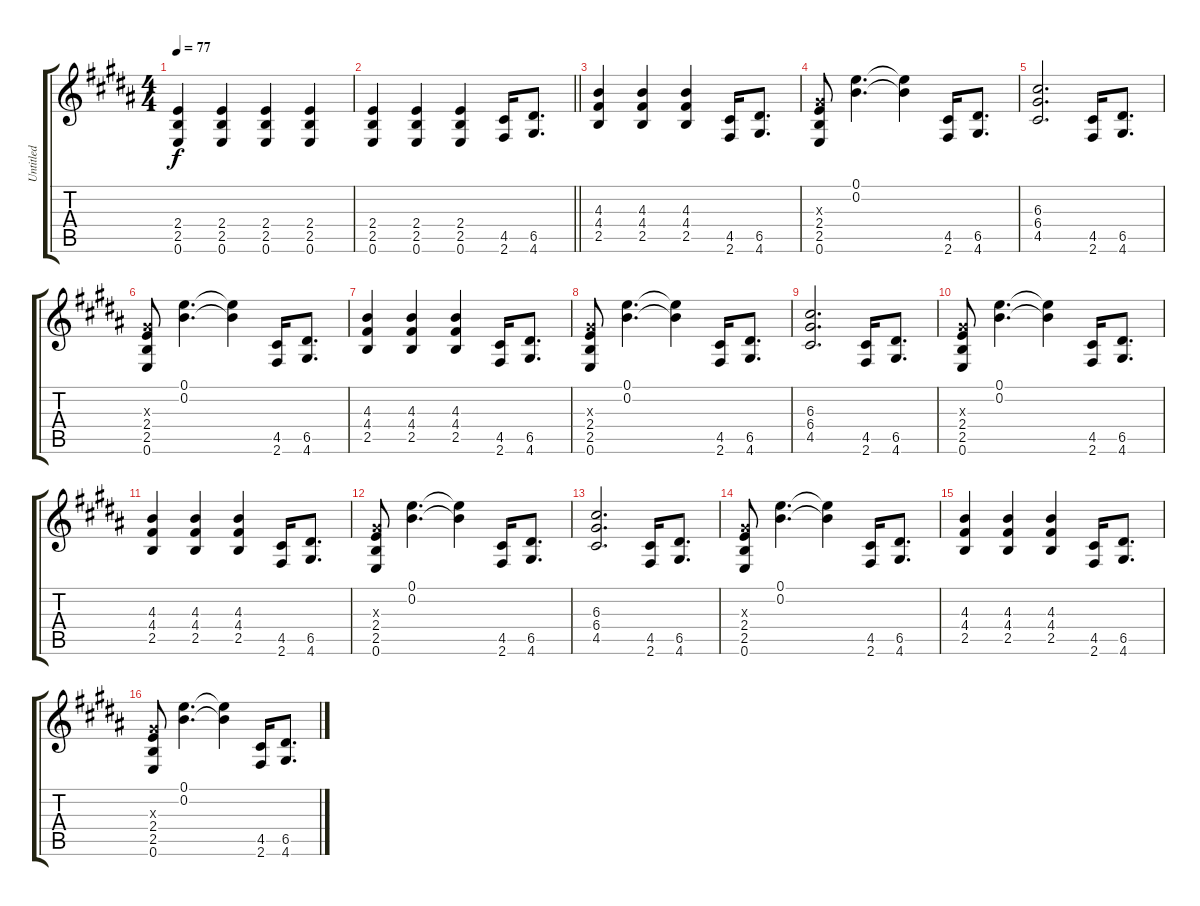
\track ("Untitled" "Untitled") {instrument distortionguitar}
\staff {score tabs}
\tuning (E4 B3 G3 D3 A2 E2) {hide}
\ts (4 4)
\tempo 77
\clef g2
\ks b
(2.4 2.5 0.6).4{dy f} (2.4 2.5 0.6).4 (2.4 2.5 0.6).4 (2.4 2.5 0.6).4 |
\barLineRight lightlight
\ks g#minor
(2.4 2.5 0.6).4 (2.4 2.5 0.6).4 (2.4 2.5 0.6).4 (4.5 2.6).16 (6.5 4.6).8{d} |
\ks b
(4.3 4.4 2.5).4 (4.3 4.4 2.5).4 (4.3 4.4 2.5).4 (4.5 2.6).16 (6.5 4.6).8{d} |
\ks g#minor
(1.3{x} 2.4 2.5 0.6).8 (0.1 0.2).4{d} (0.1{t} 0.2{t}).4 (4.5 2.6).16 (6.5 4.6).8{d} |
(6.3 6.4 4.5).2{d} (4.5 2.6).16 (6.5 4.6).8{d} |
(1.3{x} 2.4 2.5 0.6).8 (0.1 0.2).4{d} (0.1{t} 0.2{t}).4 (4.5 2.6).16 (6.5 4.6).8{d} |
\ks b
(4.3 4.4 2.5).4 (4.3 4.4 2.5).4 (4.3 4.4 2.5).4 (4.5 2.6).16 (6.5 4.6).8{d} |
\ks g#minor
(1.3{x} 2.4 2.5 0.6).8 (0.1 0.2).4{d} (0.1{t} 0.2{t}).4 (4.5 2.6).16 (6.5 4.6).8{d} |
\ks b
(6.3 6.4 4.5).2{d} (4.5 2.6).16 (6.5 4.6).8{d} |
\ks g#minor
(1.3{x} 2.4 2.5 0.6).8 (0.1 0.2).4{d} (0.1{t} 0.2{t}).4 (4.5 2.6).16 (6.5 4.6).8{d} |
\ks b
(4.3 4.4 2.5).4 (4.3 4.4 2.5).4 (4.3 4.4 2.5).4 (4.5 2.6).16 (6.5 4.6).8{d} |
\ks g#minor
(1.3{x} 2.4 2.5 0.6).8 (0.1 0.2).4{d} (0.1{t} 0.2{t}).4 (4.5 2.6).16 (6.5 4.6).8{d} |
\ks b
(6.3 6.4 4.5).2{d} (4.5 2.6).16 (6.5 4.6).8{d} |
\ks g#minor
(1.3{x} 2.4 2.5 0.6).8 (0.1 0.2).4{d} (0.1{t} 0.2{t}).4 (4.5 2.6).16 (6.5 4.6).8{d} |
\ks b
(4.3 4.4 2.5).4 (4.3 4.4 2.5).4 (4.3 4.4 2.5).4 (4.5 2.6).16 (6.5 4.6).8{d} |
(1.3{x} 2.4 2.5 0.6).8 (0.1 0.2).4{d} (0.1{t} 0.2{t}).4 (4.5 2.6).16 (6.5 4.6).8{d}
